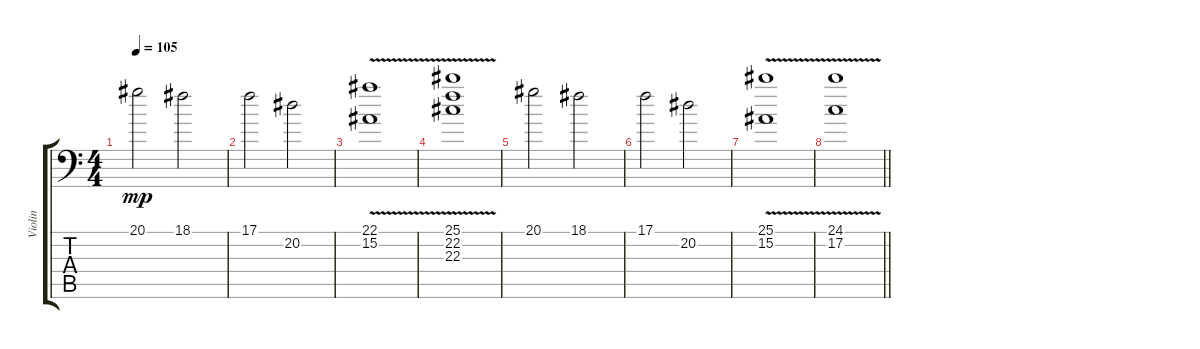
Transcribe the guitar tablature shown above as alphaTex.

\track ("Violin" "Violin") {instrument stringensemble1 bank 255}
\staff {score tabs}
\tuning (C4 G3 Eb3 Bb2 F2 Bb1) {hide}
\ts (4 4)
\tempo 105
\clef f4
\ks c
20.1.2{dy mp} 18.1.2 |
17.1.2{beam merge} 20.2.2 |
(22.1{v} 15.2{v}).1 |
(25.1{v} 22.2{v} 22.3{v}).1 |
20.1.2 18.1.2 |
17.1.2{beam merge} 20.2.2 |
(25.1{v} 15.2{v}).1 |
\barLineRight lightlight
(24.1{v} 17.2{v}).1
